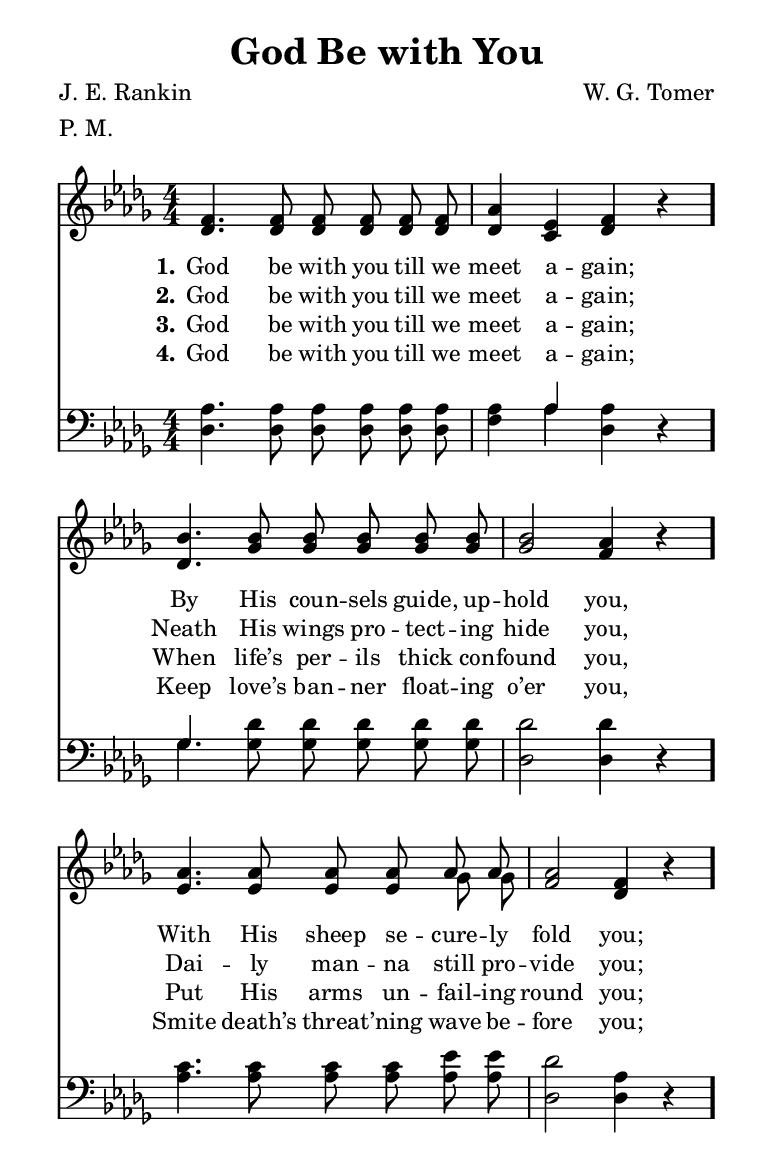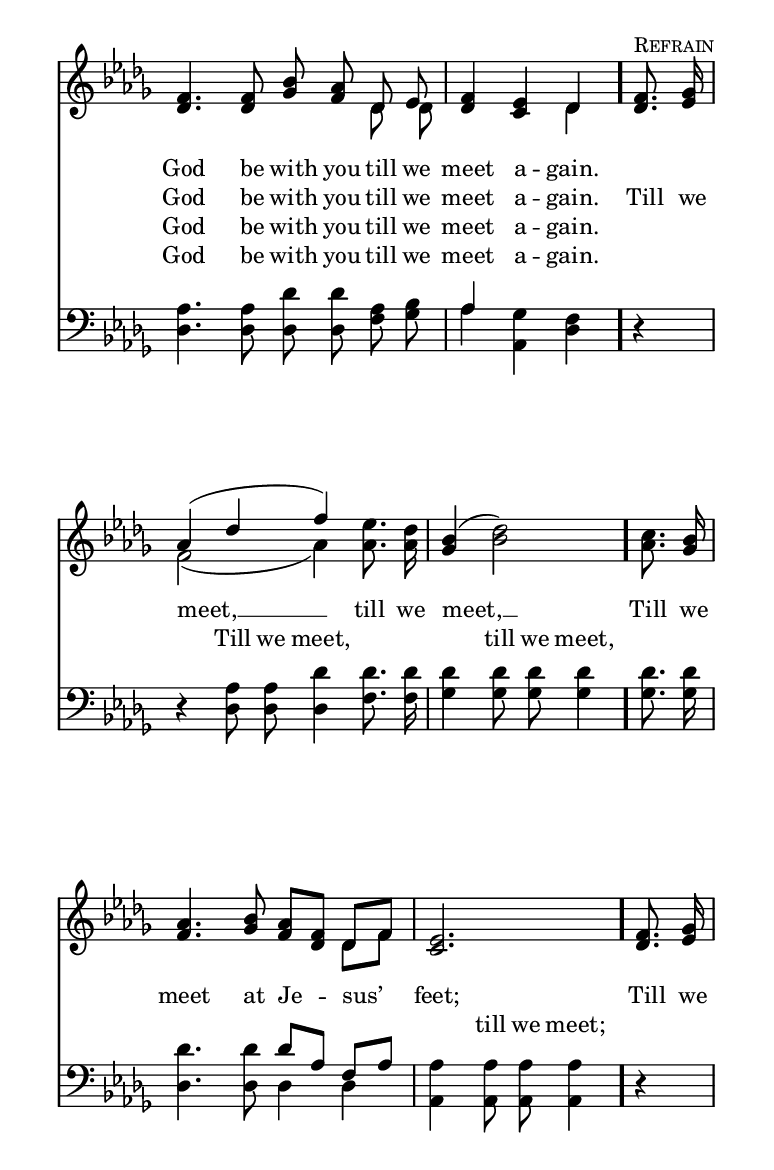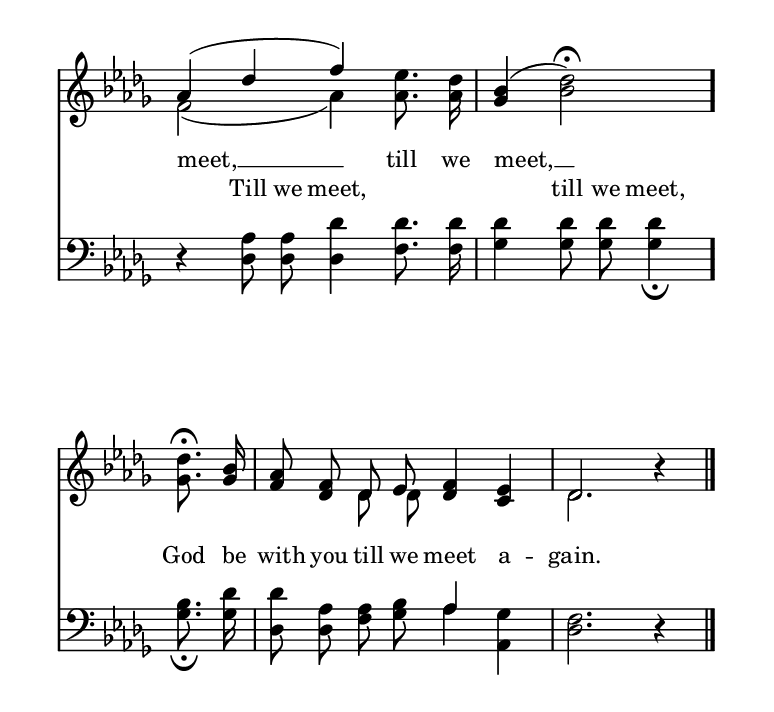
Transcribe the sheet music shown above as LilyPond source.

\include "common/global.ily"
\paper {
  \include "common/paper.ily"
  ragged-last-bottom = ##t
  system-count = #(cond (is-eogsized 7) (#t #f))
  systems-per-page = #(cond (is-eogsized 5) (#t #f))
}

\header{
  hymnnumber = "159"
  title = "God Be with You"
  tunename = ""
  meter = "P. M."
  poet = "J. E. Rankin"
  composer = "W. G. Tomer"
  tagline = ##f
}

ta = { \tempo 4=80 }
tb = { \tempo 4=40 }

global = {
  \include "common/overrides.ily"
  \override Staff.TimeSignature.style = #'numbered
  \time 4/4
  \override Score.MetronomeMark.transparent = ##t % hide all fermata changes too
  \ta
  \key des \major
  \autoBeamOff
}

notesSoprano = {
\global
\relative c' {

  f4. f8 f f f f | aes4 ees f r4 |
  bes4. bes8 bes bes bes bes | bes2 aes4 r4 |
  aes4. aes8 aes aes aes aes | aes2 f4 r4 |
  f4. f8 bes aes des, ees | f4 ees des

  << s^\markup { \small \caps "Refrain" }
  { f8. ges16 | aes4( des f) ees8. des16 | bes4( des2) } >>
  c8. bes16 | aes4. bes8 aes[ f] des[ f] | ees2.
  f8. ges16 | aes4( des f) ees8. des16 | bes4( des2) \fermata
  des8. \fermata bes16 | aes8 f des ees f4 ees | des2. r4

  \bar "|."

}
}

notesAlto = {
\global
\relative e' {

  des4. des8 des des des des | des4 c des r |
  des4. ges8 ges ges ges ges | ges2 f4 r |
  ees4. ees8 ees ees ges ges | f2 des4 r |
  des4. des8 ges f des des | des4 c des

  des8. ees16 | f2( aes4) aes8. aes16 | ges4( bes2)
  aes8. ges16 | f4. ges8 f[ des] des[ f] | c2.
  des8. ees16 | f2( aes4) aes8. aes16 | ges4( bes2)
  ges8. ges16 | f8 des des des des4 c | des2. r4

}
}

notesTenor = {
\global
\relative a {

  aes4. aes8 aes aes aes aes | aes4 aes aes r |
  ges4. des'8 des des des des | des2 des4 r |
  c4. c8 c c ees ees | des2 aes4 r |
  aes4. aes8 des des aes bes | aes4 ges f

  r4 | r4 aes8 aes des4 des8. des16 | des4 des8 des des4
  des8. des16 | des4. des8 des[ aes] f[ aes] | aes4 aes8 aes8 aes4
  r4 | r4 aes8 aes des4 des8. des16 | des4 des8 des des4
  bes8. des16 | des8 aes aes bes aes4 ges | f2. r4

}
}

notesBass = {
\global
\relative f {

  des4. des8 des des des des | f4 aes des, r |
  ges4. ges8 ges ges ges ges | des2 des4 r |
  aes'4. aes8 aes aes aes aes | des,2 des4 r |
  des4. des8 des des f ges | aes4 aes, des

  r4 | r des8 des des4 f8. f16 | ges4 ges8 ges ges4
  ges8. ges16 | des4. des8 des4 des | aes4 aes8 aes aes4 r4 |
  r4 des8 des des4 f8. f16 | ges4 ges8 ges \tb ges4_\fermata
  ges8._\fermata \ta ges16 | des8 des f ges aes4 aes, | des2. r4

}
}

Refrain = \lyricmode {

Till we meet, __ till we meet, __  \bar "."
Till we meet at Je -- sus’ feet; \bar "."
Till we meet, __ till we meet, __ \bar "."
God be with you till we meet a -- gain. \bar "."

}

wordsA = \lyricmode {
\set stanza = "1."

God be with you till we meet a -- gain; \bar "."
By His coun -- sels guide, up -- hold you, \bar "."
With His sheep se -- cure -- ly fold you; \bar "."
God be with you till we meet a -- gain. \bar "."

}

wordsB = \lyricmode {
\set stanza = "2."

God be with you till we meet a -- gain;
Neath His wings pro -- tect -- ing hide you,
Dai -- ly man -- na still pro -- vide you;
God be with you till we meet a -- gain.

\Refrain

}

wordsC = \lyricmode {
\set stanza = "3."

God be with you till we meet a -- gain;
When life’s per -- ils thick con -- found you,
Put His arms un -- fail -- ing round you;
God be with you till we meet a -- gain.

}

wordsD = \lyricmode {
\set stanza = "4."

God be with you till we meet a -- gain;
Keep love’s ban -- ner float -- ing o’er you,
Smite death’s threat -- ’ning wave be -- fore you;
God be with you till we meet a -- gain.

}

underWords = \lyricmode {

{ \repeat unfold 34 { \skip 4 } }
Till we meet,
{ \repeat unfold 3 { \skip 4 } }
till we meet,
{ \repeat unfold 7 { \skip 4 } }
till we meet;
Till we meet,
{ \repeat unfold 3 { \skip 4 } }
till we meet,

}

\score {
  \context ChoirStaff <<
    \context Staff = upper <<
      \set Staff.autoBeaming = ##f
      \set ChoirStaff.systemStartDelimiter = #'SystemStartBar
      \set ChoirStaff.printPartCombineTexts = ##f
      \partcombine #'(2 . 11) \notesSoprano \notesAlto
      \context NullVoice = sopranos { \voiceOne << \notesSoprano >> }
      \context Lyrics = one   \lyricsto sopranos \wordsA
      \context Lyrics = two   \lyricsto sopranos \wordsB
      \context Lyrics = three \lyricsto sopranos \wordsC
      \context Lyrics = four  \lyricsto sopranos \wordsD
    >>
    \context Staff = men <<
      \set Staff.autoBeaming = ##f
      \clef bass
      \set ChoirStaff.printPartCombineTexts = ##f
      \partcombine #'(2 . 11) \notesTenor \notesBass
      \context NullVoice = tenors { \voiceOne << \notesTenor >> }
    >>
    \context Lyrics = three \lyricsto tenors \underWords
  >>
  \layout {
    \include "common/layout.ily"
  }
  #(cond ((ly:get-option 'eog-midi-permitted) #{ \midi{
    \include "common/midi.ily"
  } #}))
}

\version "2.19.49"  % necessary for upgrading to future LilyPond versions.

% vi:set et ts=2 sw=2 ai nocindent syntax=lilypond:
